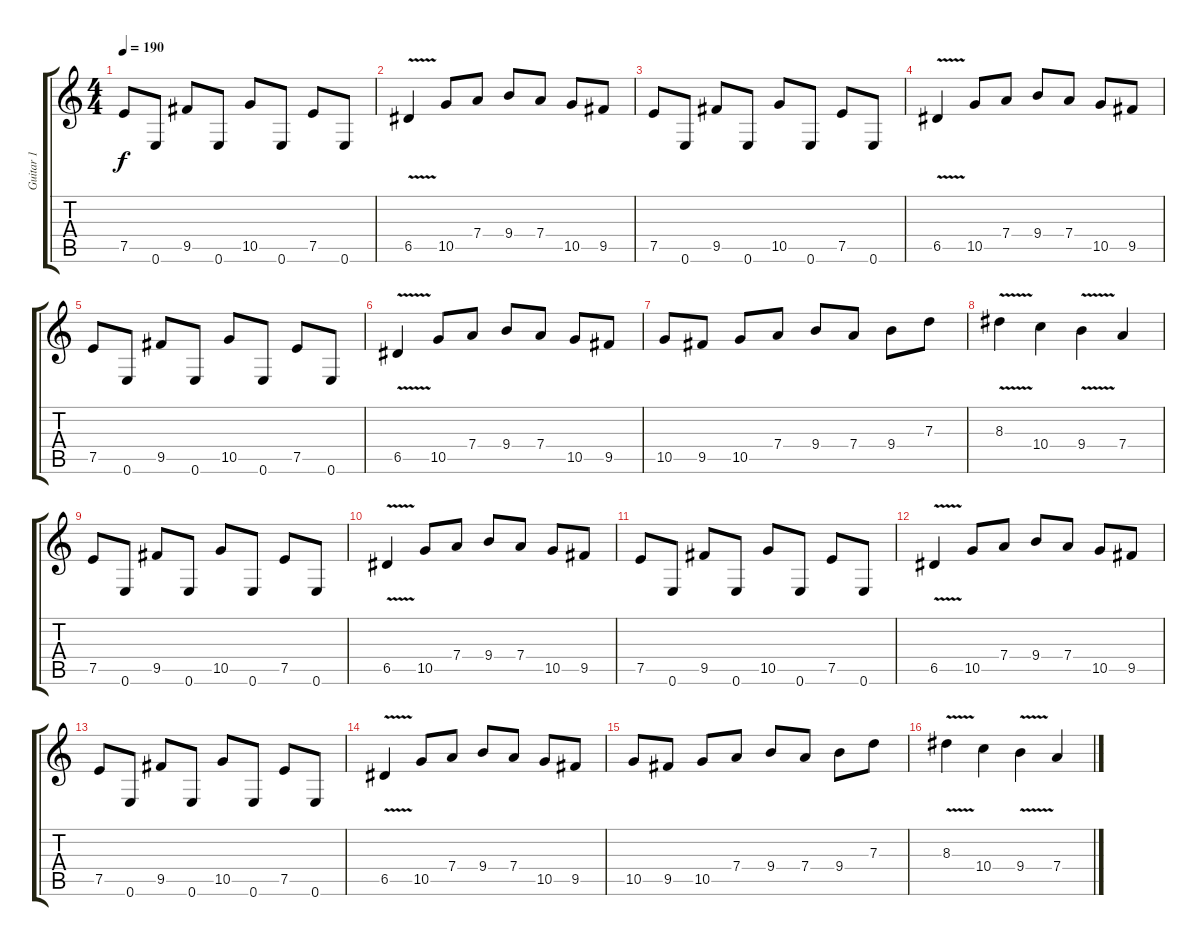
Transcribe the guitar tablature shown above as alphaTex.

\track ("Guitar 1" "Guitar 1") {instrument overdrivenguitar}
\staff {score tabs}
\tuning (E4 B3 G3 D3 A2 E2) {hide}
\ts (4 4)
\tempo 190
\clef g2
\ks c
7.5.8{dy f} 0.6.8 9.5.8 0.6.8 10.5.8 0.6.8 7.5.8 0.6.8 |
6.5{v}.4 10.5.8 7.4.8 9.4.8 7.4.8 10.5.8 9.5.8 |
7.5.8 0.6.8 9.5.8 0.6.8 10.5.8 0.6.8 7.5.8 0.6.8 |
6.5{v}.4 10.5.8 7.4.8 9.4.8 7.4.8 10.5.8 9.5.8 |
7.5.8 0.6.8 9.5.8 0.6.8 10.5.8 0.6.8 7.5.8 0.6.8 |
6.5{v}.4 10.5.8 7.4.8 9.4.8 7.4.8 10.5.8 9.5.8 |
10.5.8 9.5.8 10.5.8 7.4.8 9.4.8 7.4.8 9.4.8 7.3.8 |
8.3{v}.4 10.4.4 9.4{v}.4 7.4.4 |
7.5.8 0.6.8 9.5.8 0.6.8 10.5.8 0.6.8 7.5.8 0.6.8 |
6.5{v}.4 10.5.8 7.4.8 9.4.8 7.4.8 10.5.8 9.5.8 |
7.5.8 0.6.8 9.5.8 0.6.8 10.5.8 0.6.8 7.5.8 0.6.8 |
6.5{v}.4 10.5.8 7.4.8 9.4.8 7.4.8 10.5.8 9.5.8 |
7.5.8 0.6.8 9.5.8 0.6.8 10.5.8 0.6.8 7.5.8 0.6.8 |
6.5{v}.4 10.5.8 7.4.8 9.4.8 7.4.8 10.5.8 9.5.8 |
10.5.8 9.5.8 10.5.8 7.4.8 9.4.8 7.4.8 9.4.8 7.3.8 |
8.3{v}.4 10.4.4 9.4{v}.4 7.4.4
